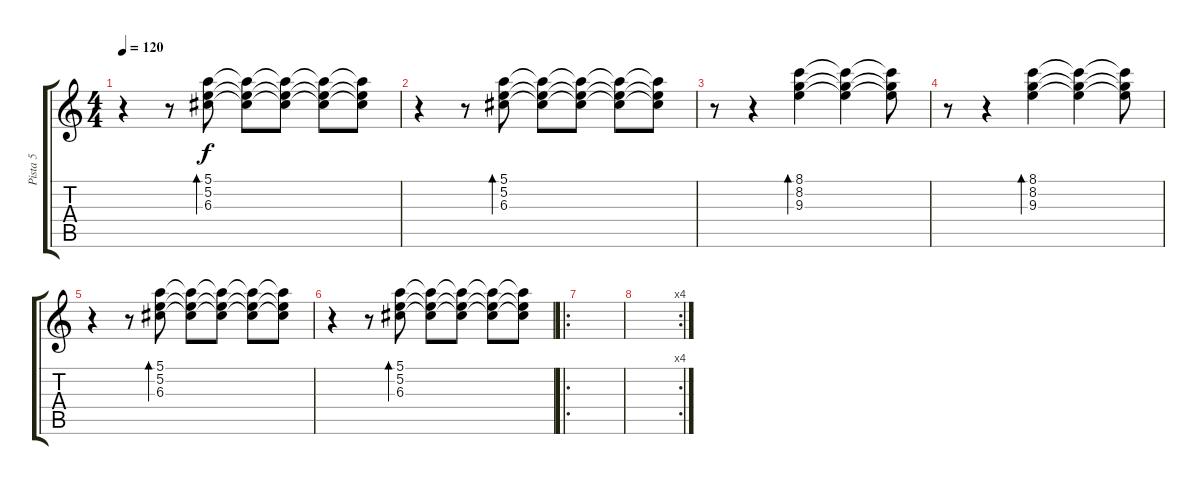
\track ("Pista 5" "Pista 5") {instrument electricguitarclean}
\staff {score tabs}
\tuning (E4 B3 G3 D3 A2 E2) {hide}
\ts (4 4)
\tempo 120
\clef g2
\ks c
r.4{dy f} r.8 (5.1 5.2 6.3).8{bd 60} (5.1{t} 5.2{t} 6.3{t}).8 (5.1{t} 5.2{t} 6.3{t}).8 (5.1{t} 5.2{t} 6.3{t}).8 (5.1{t} 5.2{t} 6.3{t}).8 |
r.4 r.8 (5.1 5.2 6.3).8{bd 60} (5.1{t} 5.2{t} 6.3{t}).8 (5.1{t} 5.2{t} 6.3{t}).8 (5.1{t} 5.2{t} 6.3{t}).8 (5.1{t} 5.2{t} 6.3{t}).8 |
r.8 r.4 (8.1 8.2 9.3).4{bd 60} (8.1{t} 8.2{t} 9.3{t}).4 (8.1{t} 8.2{t} 9.3{t}).8 |
r.8 r.4 (8.1 8.2 9.3).4{bd 60} (8.1{t} 8.2{t} 9.3{t}).4 (8.1{t} 8.2{t} 9.3{t}).8 |
r.4 r.8 (5.1 5.2 6.3).8{bd 60} (5.1{t} 5.2{t} 6.3{t}).8 (5.1{t} 5.2{t} 6.3{t}).8 (5.1{t} 5.2{t} 6.3{t}).8 (5.1{t} 5.2{t} 6.3{t}).8 |
r.4 r.8 (5.1 5.2 6.3).8{bd 60} (5.1{t} 5.2{t} 6.3{t}).8 (5.1{t} 5.2{t} 6.3{t}).8 (5.1{t} 5.2{t} 6.3{t}).8 (5.1{t} 5.2{t} 6.3{t}).8 |
\ro
|
\rc 4
